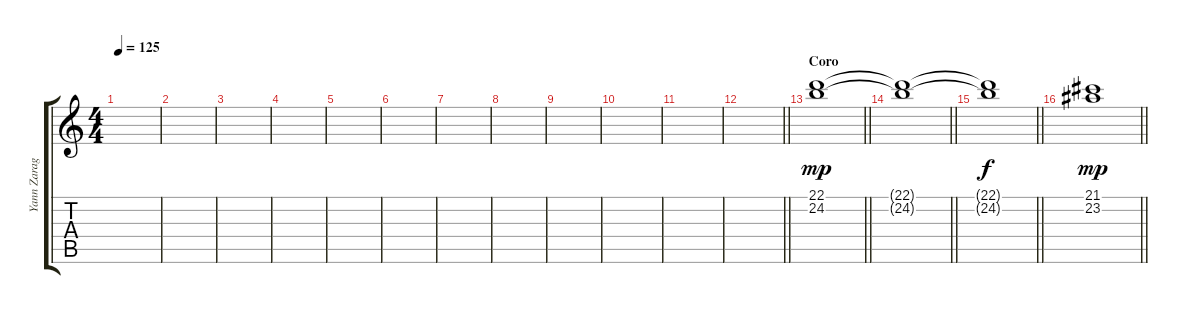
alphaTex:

\track ("Yann Zaragoza" "Yann Zarag") {instrument churchorgan}
\staff {score tabs}
\tuning (E4 B3 G3 D3 A2 E2) {hide}
\ts (4 4)
\tempo 125
\clef g2
\ks c
|
|
|
|
|
|
|
|
|
|
|
\barLineRight lightlight
|
\section ("" "Coro")
\barLineRight lightlight
(22.1 24.2).1{dy mp} |
\barLineRight lightlight
(22.1{t} 24.2{t}).1 |
\barLineRight lightlight
(22.1{t} 24.2{t}).1{dy f} |
\barLineRight lightlight
(21.1 23.2).1{dy mp}
